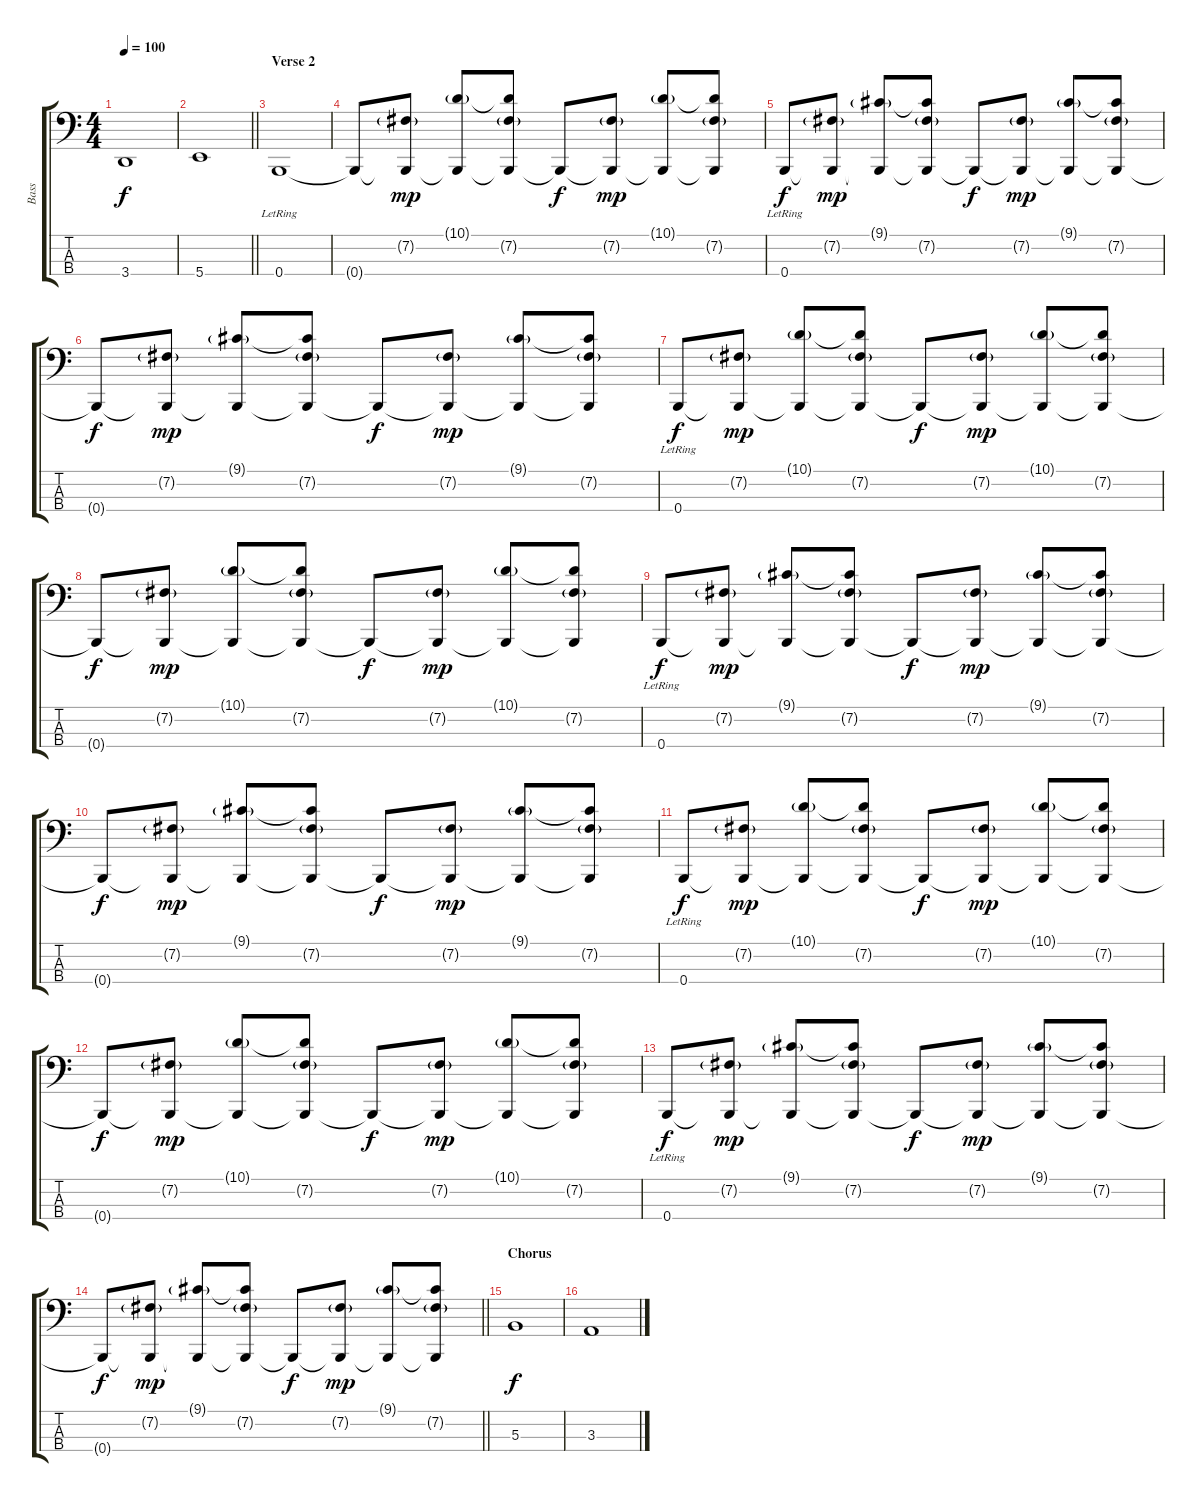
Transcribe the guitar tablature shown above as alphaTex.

\track ("Bass" "Bass") {instrument electricbassfinger}
\staff {score tabs}
\tuning (E2 B1 Gb1 B0) {hide}
\ts (4 4)
\tempo 100
\clef f4
\ks c
3.4.1{dy f} |
\barLineRight lightlight
5.4.1 |
\section ("" "Verse 2")
0.4{lr}.1 |
0.4{t}.8 (7.2{g} 0.4{t}).8{dy mp} (10.1{g} 0.4{t}).8 (10.1{t} 7.2{g} 0.4{t}).8 0.4{t}.8{dy f} (7.2{g} 0.4{t}).8{dy mp} (10.1{g} 0.4{t}).8 (10.1{t} 7.2{g} 0.4{t}).8 |
0.4{lr}.8{dy f} (7.2{g} 0.4{t}).8{dy mp} (9.1{g} 0.4{t}).8 (9.1{t} 7.2{g} 0.4{t}).8 0.4{t}.8{dy f} (7.2{g} 0.4{t}).8{dy mp} (9.1{g} 0.4{t}).8 (9.1{t} 7.2{g} 0.4{t}).8 |
0.4{t}.8{dy f} (7.2{g} 0.4{t}).8{dy mp} (9.1{g} 0.4{t}).8 (9.1{t} 7.2{g} 0.4{t}).8 0.4{t}.8{dy f} (7.2{g} 0.4{t}).8{dy mp} (9.1{g} 0.4{t}).8 (9.1{t} 7.2{g} 0.4{t}).8 |
0.4{lr}.8{dy f} (7.2{g} 0.4{t}).8{dy mp} (10.1{g} 0.4{t}).8 (10.1{t} 7.2{g} 0.4{t}).8 0.4{t}.8{dy f} (7.2{g} 0.4{t}).8{dy mp} (10.1{g} 0.4{t}).8 (10.1{t} 7.2{g} 0.4{t}).8 |
0.4{t}.8{dy f} (7.2{g} 0.4{t}).8{dy mp} (10.1{g} 0.4{t}).8 (10.1{t} 7.2{g} 0.4{t}).8 0.4{t}.8{dy f} (7.2{g} 0.4{t}).8{dy mp} (10.1{g} 0.4{t}).8 (10.1{t} 7.2{g} 0.4{t}).8 |
0.4{lr}.8{dy f} (7.2{g} 0.4{t}).8{dy mp} (9.1{g} 0.4{t}).8 (9.1{t} 7.2{g} 0.4{t}).8 0.4{t}.8{dy f} (7.2{g} 0.4{t}).8{dy mp} (9.1{g} 0.4{t}).8 (9.1{t} 7.2{g} 0.4{t}).8 |
0.4{t}.8{dy f} (7.2{g} 0.4{t}).8{dy mp} (9.1{g} 0.4{t}).8 (9.1{t} 7.2{g} 0.4{t}).8 0.4{t}.8{dy f} (7.2{g} 0.4{t}).8{dy mp} (9.1{g} 0.4{t}).8 (9.1{t} 7.2{g} 0.4{t}).8 |
0.4{lr}.8{dy f} (7.2{g} 0.4{t}).8{dy mp} (10.1{g} 0.4{t}).8 (10.1{t} 7.2{g} 0.4{t}).8 0.4{t}.8{dy f} (7.2{g} 0.4{t}).8{dy mp} (10.1{g} 0.4{t}).8 (10.1{t} 7.2{g} 0.4{t}).8 |
0.4{t}.8{dy f} (7.2{g} 0.4{t}).8{dy mp} (10.1{g} 0.4{t}).8 (10.1{t} 7.2{g} 0.4{t}).8 0.4{t}.8{dy f} (7.2{g} 0.4{t}).8{dy mp} (10.1{g} 0.4{t}).8 (10.1{t} 7.2{g} 0.4{t}).8 |
0.4{lr}.8{dy f} (7.2{g} 0.4{t}).8{dy mp} (9.1{g} 0.4{t}).8 (9.1{t} 7.2{g} 0.4{t}).8 0.4{t}.8{dy f} (7.2{g} 0.4{t}).8{dy mp} (9.1{g} 0.4{t}).8 (9.1{t} 7.2{g} 0.4{t}).8 |
\barLineRight lightlight
0.4{t}.8{dy f} (7.2{g} 0.4{t}).8{dy mp} (9.1{g} 0.4{t}).8 (9.1{t} 7.2{g} 0.4{t}).8 0.4{t}.8{dy f} (7.2{g} 0.4{t}).8{dy mp} (9.1{g} 0.4{t}).8 (9.1{t} 7.2{g} 0.4{t}).8 |
\section ("" "Chorus")
5.3.1{dy f} |
3.3.1
